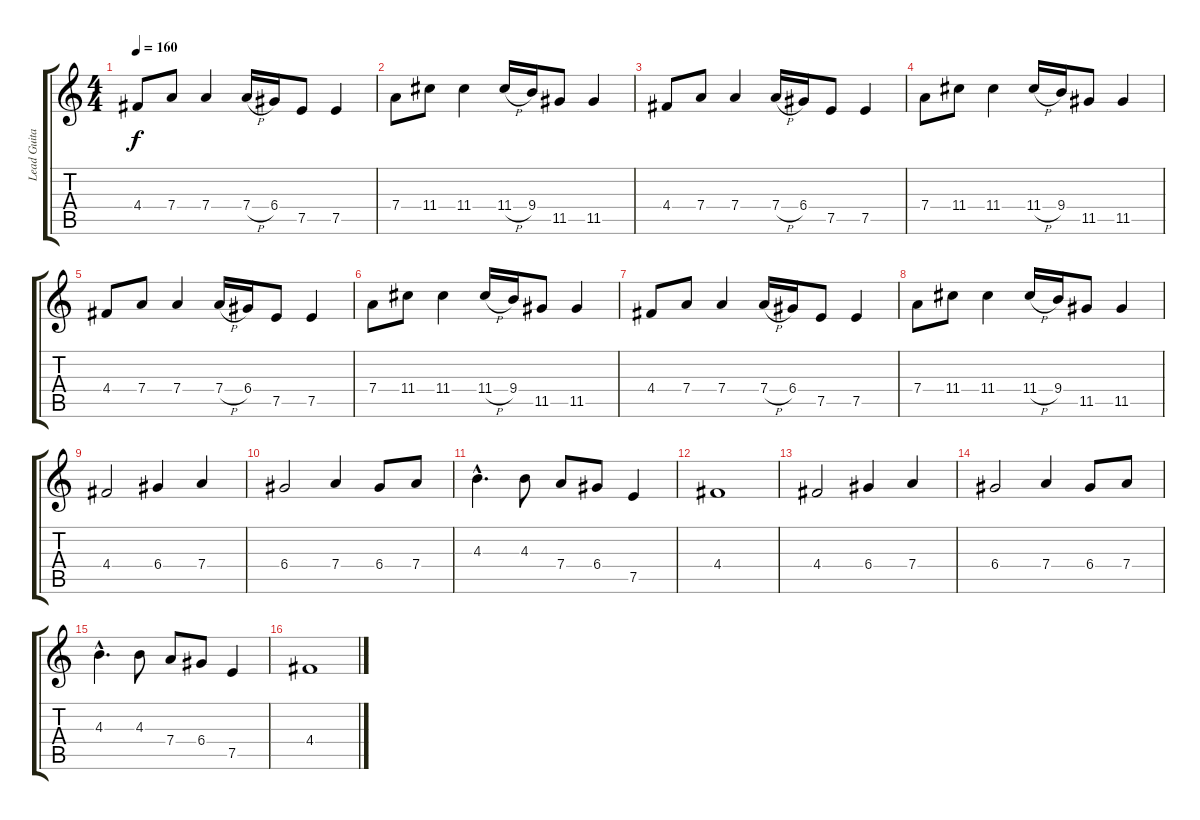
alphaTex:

\track ("Lead Guitar" "Lead Guita") {instrument distortionguitar}
\staff {score tabs}
\tuning (E4 B3 G3 D3 A2 E2) {hide}
\ts (4 4)
\tempo 160
\clef g2
\ks c
4.4.8{txt " " dy f} 7.4.8 7.4.4 7.4{h}.16 6.4.16 7.5.8 7.5.4 |
7.4.8 11.4.8 11.4.4 11.4{h}.16 9.4.16 11.5.8 11.5.4 |
4.4.8{txt " "} 7.4.8 7.4.4 7.4{h}.16 6.4.16 7.5.8 7.5.4 |
7.4.8 11.4.8 11.4.4 11.4{h}.16 9.4.16 11.5.8 11.5.4 |
4.4.8{txt " "} 7.4.8 7.4.4 7.4{h}.16 6.4.16 7.5.8 7.5.4 |
7.4.8 11.4.8 11.4.4 11.4{h}.16 9.4.16 11.5.8 11.5.4 |
4.4.8{txt " "} 7.4.8 7.4.4 7.4{h}.16 6.4.16 7.5.8 7.5.4 |
7.4.8 11.4.8 11.4.4 11.4{h}.16 9.4.16 11.5.8 11.5.4 |
4.4.2 6.4.4 7.4.4 |
6.4.2 7.4.4 6.4.8 7.4.8 |
4.3{hac}.4{d} 4.3.8 7.4.8 6.4.8 7.5.4 |
4.4.1 |
4.4.2 6.4.4 7.4.4 |
6.4.2 7.4.4 6.4.8 7.4.8 |
4.3{hac}.4{d} 4.3.8 7.4.8 6.4.8 7.5.4 |
4.4.1
